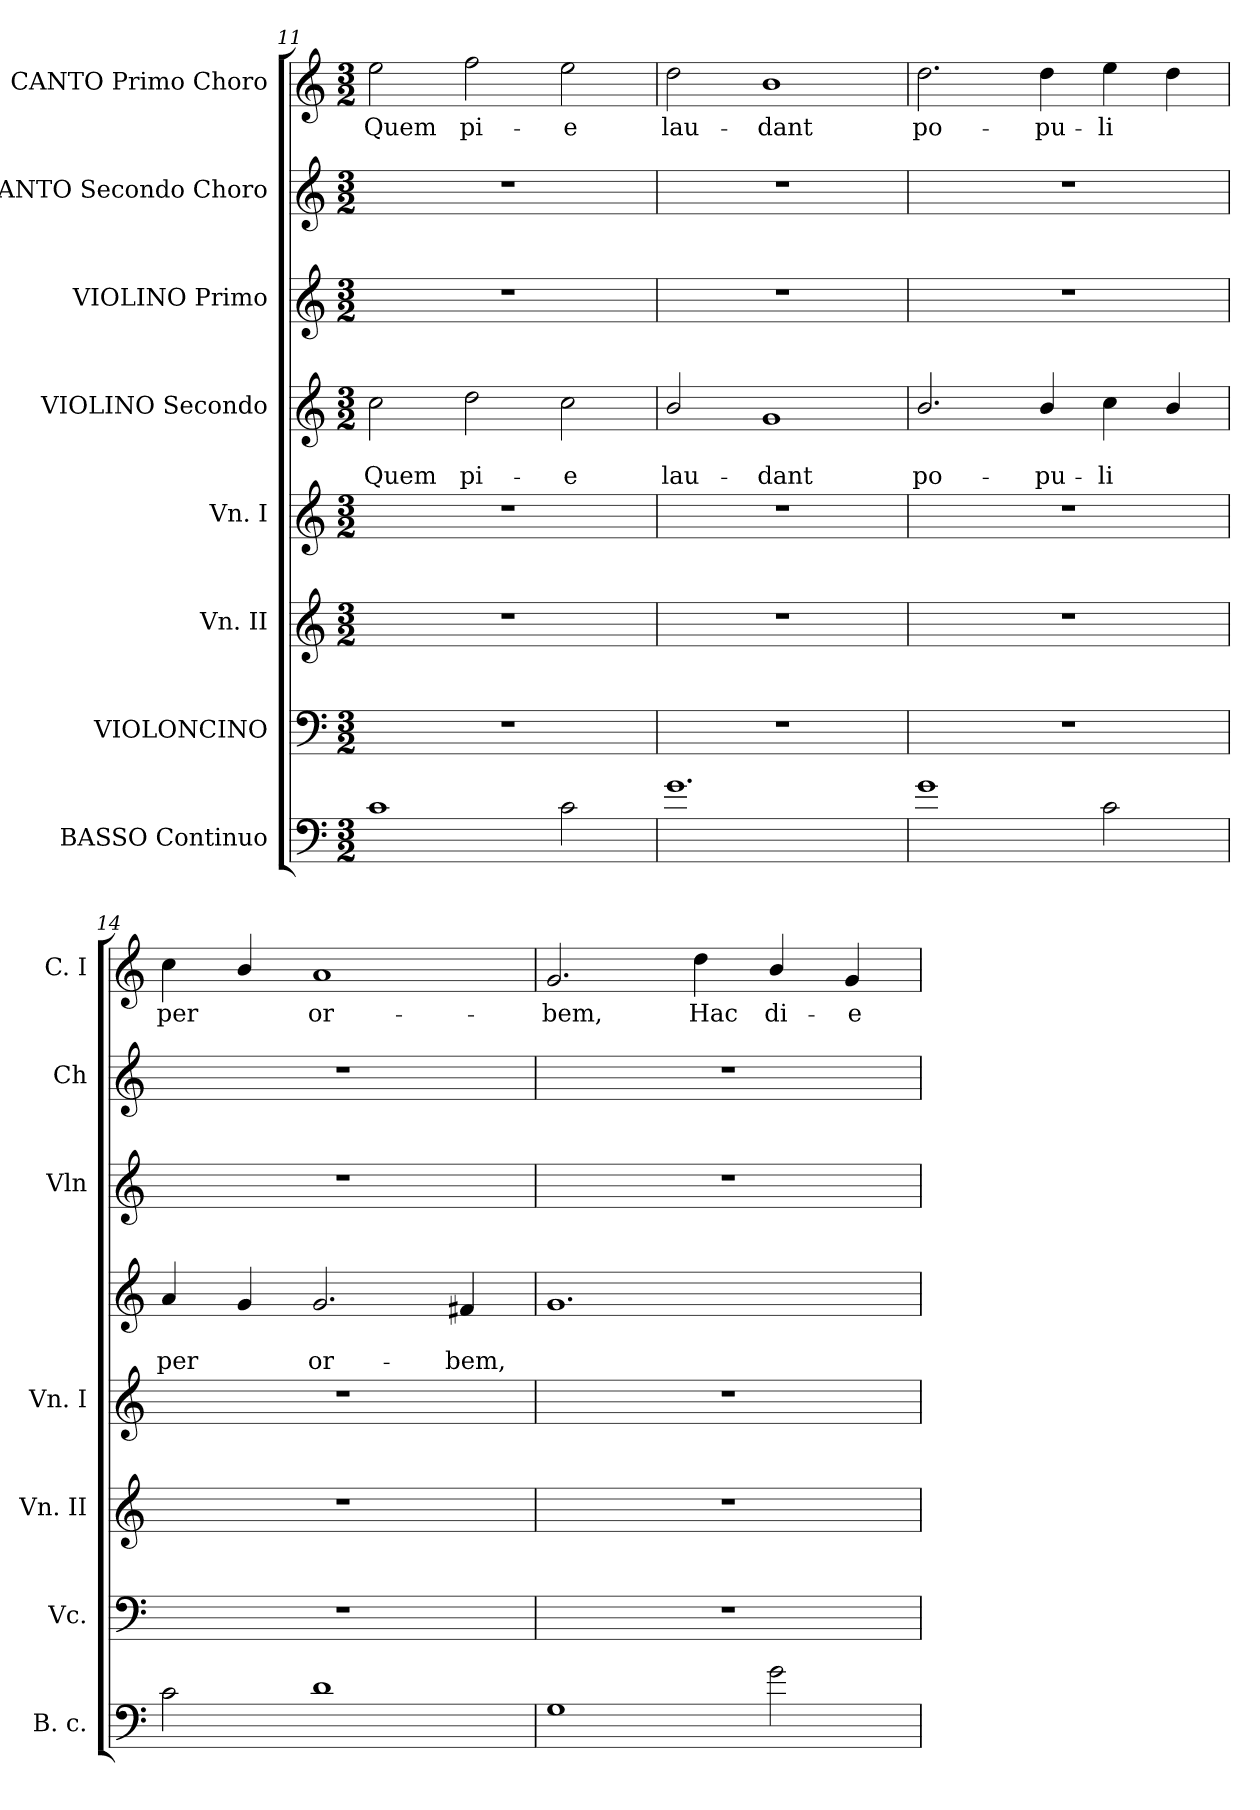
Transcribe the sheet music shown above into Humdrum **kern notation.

**kern	**kern	**kern	**kern	**kern	**text	**text	**kern	**kern	**kern	**text
*part8	*part7	*part6	*part5	*part4	*part4	*part4	*part3	*part2	*part1	*part1
*staff8	*staff7	*staff6	*staff5	*staff4	*staff4	*staff4	*staff3	*staff2	*staff1	*staff1
*I"BASSO Continuo	*I"VIOLONCINO	*I"Vn. II	*I"Vn. I	*I"VIOLINO Secondo	*	*	*I"VIOLINO Primo	*I"CANTO Secondo Choro	*I"CANTO Primo Choro	*
*I'B. c.	*I'Vc.	*I'Vn. II	*I'Vn. I	*	*	*	*I'Vln	*I'Ch	*I'C. I	*
*clefF4	*clefF4	*clefG2	*clefG2	*clefG2	*	*	*clefG2	*clefG2	*clefG2	*
*ITrd7c12	*	*	*	*	*	*	*	*	*	*
*k[]	*k[]	*k[]	*k[]	*k[]	*	*	*k[]	*k[]	*k[]	*
*C:	*C:	*C:	*C:	*C:	*	*	*C:	*C:	*C:	*
*M3/2	*M3/2	*M3/2	*M3/2	*M3/2	*	*	*M3/2	*M3/2	*M3/2	*
=11	=11	=11	=11	=11	=11	=11	=11	=11	=11	=11
!	!	!	!	!	!	!LO:LY:b	!	!	!	!LO:LY:b
1C	1.r	1.r	1.r	2cc\	.	Quem	1.r	1.r	2ee\	Quem
!	!	!	!	!	!	!LO:LY:b	!	!	!	!LO:LY:b
.	.	.	.	2dd\	.	pi-	.	.	2ff\	pi-
!	!	!	!	!	!	!LO:LY:b	!	!	!	!LO:LY:b
2C\	.	.	.	2cc\	.	-e	.	.	2ee\	-e
=12	=12	=12	=12	=12	=12	=12	=12	=12	=12	=12
!	!	!	!	!	!	!LO:LY:b	!	!	!	!LO:LY:b
1.G	1.r	1.r	1.r	2b/	.	lau-	1.r	1.r	2dd\	lau-
!	!	!	!	!	!	!LO:LY:b	!	!	!	!LO:LY:b
.	.	.	.	1g	.	-dant	.	.	1b	-dant
=13	=13	=13	=13	=13	=13	=13	=13	=13	=13	=13
!	!	!	!	!	!	!LO:LY:b	!	!	!	!LO:LY:b
1G	1.r	1.r	1.r	2.b/	.	po-	1.r	1.r	2.dd\	po-
!	!	!	!	!	!	!LO:LY:b	!	!	!	!LO:LY:b
.	.	.	.	4b/	.	-pu-	.	.	4dd\	-pu-
!	!	!	!	!	!	!LO:LY:b	!	!	!	!LO:LY:b
2C\	.	.	.	4cc\	.	-li	.	.	4ee\	-li
.	.	.	.	4b/	.	.	.	.	4dd\	.
=14	=14	=14	=14	=14	=14	=14	=14	=14	=14	=14
!	!	!	!	!	!	!LO:LY:b	!	!	!	!LO:LY:b
2C\	1.r	1.r	1.r	4a/	.	per	1.r	1.r	4cc\	per
.	.	.	.	4g/	.	.	.	.	4b/	.
!	!	!	!	!	!	!LO:LY:b	!	!	!	!LO:LY:b
1D	.	.	.	2.g/	.	or-	.	.	1a	or-
!	!	!	!	!	!	!LO:LY:b	!	!	!	!
.	.	.	.	4f#X/	.	-bem,	.	.	.	.
!!LO:LB:g=z
=15	=15	=15	=15	=15	=15	=15	=15	=15	=15	=15
!	!	!	!	!	!	!	!	!	!	!LO:LY:b
1GG	1.r	1.r	1.r	1.g	.	.	1.r	1.r	2.g/	-bem,
!	!	!	!	!	!	!	!	!	!	!LO:LY:b
.	.	.	.	.	.	.	.	.	4dd\	Hac
!	!	!	!	!	!	!	!	!	!	!LO:LY:b
2G\	.	.	.	.	.	.	.	.	4b/	di-
!	!	!	!	!	!	!	!	!	!	!LO:LY:b
.	.	.	.	.	.	.	.	.	4g/	-e
=	=	=	=	=	=	=	=	=	=	=
*-	*-	*-	*-	*-	*-	*-	*-	*-	*-	*-
